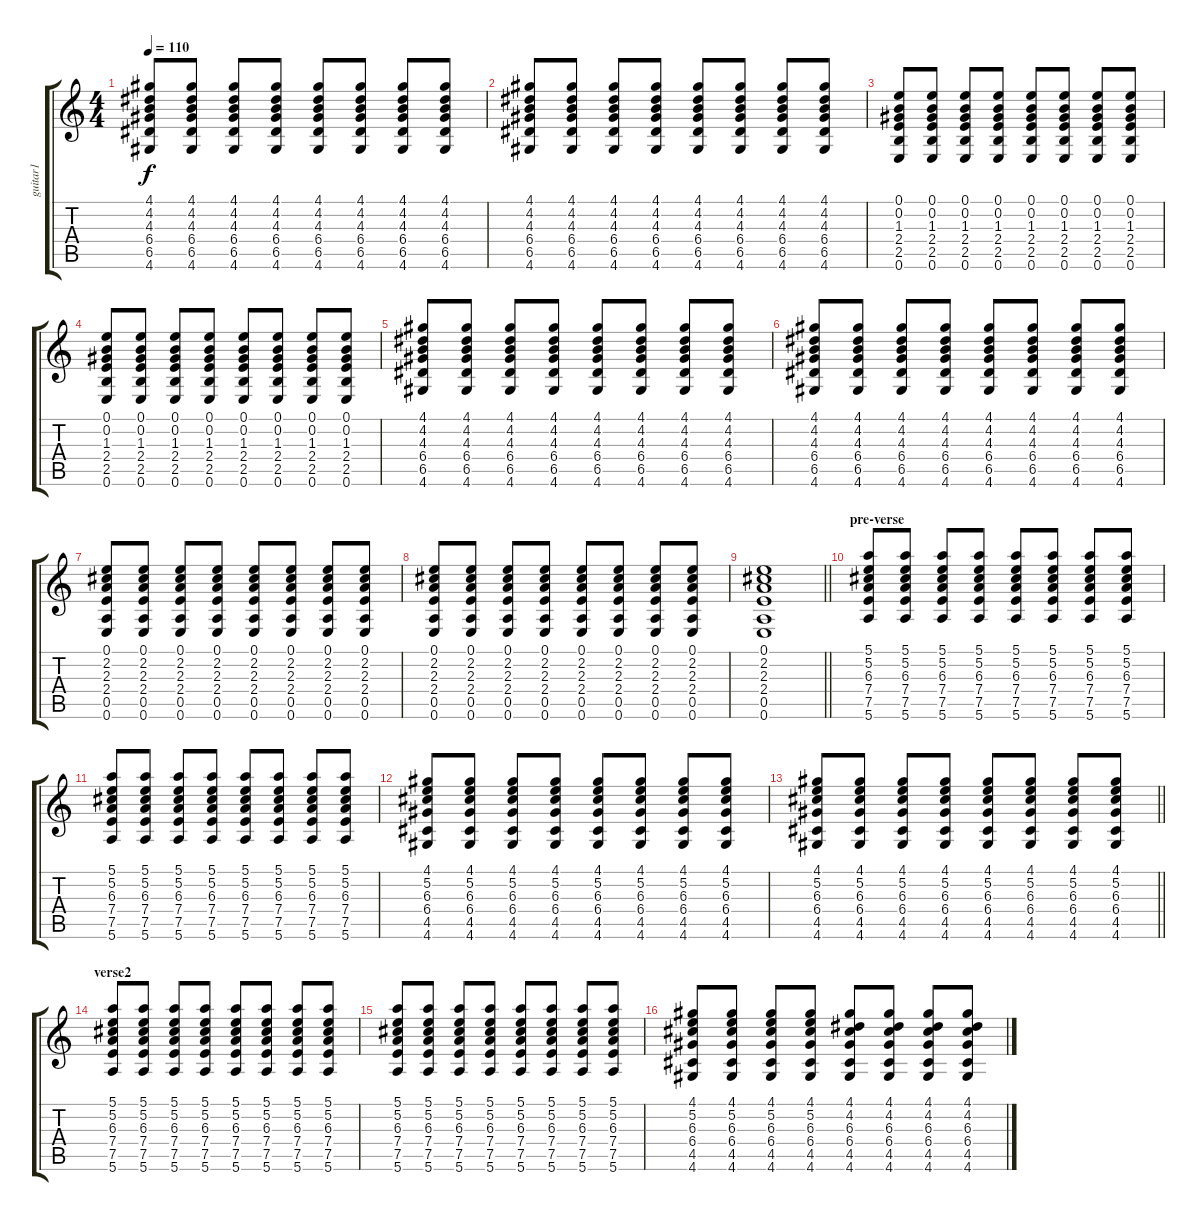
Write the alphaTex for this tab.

\track ("guitar1" "guitar1") {instrument acousticguitarsteel}
\staff {score tabs}
\tuning (E4 B3 G3 D3 A2 E2) {hide}
\ts (4 4)
\tempo 110
\clef g2
\ks c
(4.1 4.2 4.3 6.4 6.5 4.6).8{dy f} (4.1 4.2 4.3 6.4 6.5 4.6).8 (4.1 4.2 4.3 6.4 6.5 4.6).8 (4.1 4.2 4.3 6.4 6.5 4.6).8 (4.1 4.2 4.3 6.4 6.5 4.6).8 (4.1 4.2 4.3 6.4 6.5 4.6).8 (4.1 4.2 4.3 6.4 6.5 4.6).8 (4.1 4.2 4.3 6.4 6.5 4.6).8 |
(4.1 4.2 4.3 6.4 6.5 4.6).8 (4.1 4.2 4.3 6.4 6.5 4.6).8 (4.1 4.2 4.3 6.4 6.5 4.6).8 (4.1 4.2 4.3 6.4 6.5 4.6).8 (4.1 4.2 4.3 6.4 6.5 4.6).8 (4.1 4.2 4.3 6.4 6.5 4.6).8 (4.1 4.2 4.3 6.4 6.5 4.6).8 (4.1 4.2 4.3 6.4 6.5 4.6).8 |
(0.1 0.2 1.3 2.4 2.5 0.6).8 (0.1 0.2 1.3 2.4 2.5 0.6).8 (0.1 0.2 1.3 2.4 2.5 0.6).8 (0.1 0.2 1.3 2.4 2.5 0.6).8 (0.1 0.2 1.3 2.4 2.5 0.6).8 (0.1 0.2 1.3 2.4 2.5 0.6).8 (0.1 0.2 1.3 2.4 2.5 0.6).8 (0.1 0.2 1.3 2.4 2.5 0.6).8 |
(0.1 0.2 1.3 2.4 2.5 0.6).8 (0.1 0.2 1.3 2.4 2.5 0.6).8 (0.1 0.2 1.3 2.4 2.5 0.6).8 (0.1 0.2 1.3 2.4 2.5 0.6).8 (0.1 0.2 1.3 2.4 2.5 0.6).8 (0.1 0.2 1.3 2.4 2.5 0.6).8 (0.1 0.2 1.3 2.4 2.5 0.6).8 (0.1 0.2 1.3 2.4 2.5 0.6).8 |
(4.1 4.2 4.3 6.4 6.5 4.6).8 (4.1 4.2 4.3 6.4 6.5 4.6).8 (4.1 4.2 4.3 6.4 6.5 4.6).8 (4.1 4.2 4.3 6.4 6.5 4.6).8 (4.1 4.2 4.3 6.4 6.5 4.6).8 (4.1 4.2 4.3 6.4 6.5 4.6).8 (4.1 4.2 4.3 6.4 6.5 4.6).8 (4.1 4.2 4.3 6.4 6.5 4.6).8 |
(4.1 4.2 4.3 6.4 6.5 4.6).8 (4.1 4.2 4.3 6.4 6.5 4.6).8 (4.1 4.2 4.3 6.4 6.5 4.6).8 (4.1 4.2 4.3 6.4 6.5 4.6).8 (4.1 4.2 4.3 6.4 6.5 4.6).8 (4.1 4.2 4.3 6.4 6.5 4.6).8 (4.1 4.2 4.3 6.4 6.5 4.6).8 (4.1 4.2 4.3 6.4 6.5 4.6).8 |
(0.1 2.2 2.3 2.4 0.5 0.6).8 (0.1 2.2 2.3 2.4 0.5 0.6).8 (0.1 2.2 2.3 2.4 0.5 0.6).8 (0.1 2.2 2.3 2.4 0.5 0.6).8 (0.1 2.2 2.3 2.4 0.5 0.6).8 (0.1 2.2 2.3 2.4 0.5 0.6).8 (0.1 2.2 2.3 2.4 0.5 0.6).8 (0.1 2.2 2.3 2.4 0.5 0.6).8 |
(0.1 2.2 2.3 2.4 0.5 0.6).8 (0.1 2.2 2.3 2.4 0.5 0.6).8 (0.1 2.2 2.3 2.4 0.5 0.6).8 (0.1 2.2 2.3 2.4 0.5 0.6).8 (0.1 2.2 2.3 2.4 0.5 0.6).8 (0.1 2.2 2.3 2.4 0.5 0.6).8 (0.1 2.2 2.3 2.4 0.5 0.6).8 (0.1 2.2 2.3 2.4 0.5 0.6).8 |
\barLineRight lightlight
(0.1 2.2 2.3 2.4 0.5 0.6).1 |
\section ("" "pre-verse")
(5.1 5.2 6.3 7.4 7.5 5.6).8 (5.1 5.2 6.3 7.4 7.5 5.6).8 (5.1 5.2 6.3 7.4 7.5 5.6).8 (5.1 5.2 6.3 7.4 7.5 5.6).8 (5.1 5.2 6.3 7.4 7.5 5.6).8 (5.1 5.2 6.3 7.4 7.5 5.6).8 (5.1 5.2 6.3 7.4 7.5 5.6).8 (5.1 5.2 6.3 7.4 7.5 5.6).8 |
(5.1 5.2 6.3 7.4 7.5 5.6).8 (5.1 5.2 6.3 7.4 7.5 5.6).8 (5.1 5.2 6.3 7.4 7.5 5.6).8 (5.1 5.2 6.3 7.4 7.5 5.6).8 (5.1 5.2 6.3 7.4 7.5 5.6).8 (5.1 5.2 6.3 7.4 7.5 5.6).8 (5.1 5.2 6.3 7.4 7.5 5.6).8 (5.1 5.2 6.3 7.4 7.5 5.6).8 |
(4.1 5.2 6.3 6.4 4.5 4.6).8 (4.1 5.2 6.3 6.4 4.5 4.6).8 (4.1 5.2 6.3 6.4 4.5 4.6).8 (4.1 5.2 6.3 6.4 4.5 4.6).8 (4.1 5.2 6.3 6.4 4.5 4.6).8 (4.1 5.2 6.3 6.4 4.5 4.6).8 (4.1 5.2 6.3 6.4 4.5 4.6).8 (4.1 5.2 6.3 6.4 4.5 4.6).8 |
\barLineRight lightlight
(4.1 5.2 6.3 6.4 4.5 4.6).8 (4.1 5.2 6.3 6.4 4.5 4.6).8 (4.1 5.2 6.3 6.4 4.5 4.6).8 (4.1 5.2 6.3 6.4 4.5 4.6).8 (4.1 5.2 6.3 6.4 4.5 4.6).8 (4.1 5.2 6.3 6.4 4.5 4.6).8 (4.1 5.2 6.3 6.4 4.5 4.6).8 (4.1 5.2 6.3 6.4 4.5 4.6).8 |
\section ("" "verse2")
(5.1 5.2 6.3 7.4 7.5 5.6).8 (5.1 5.2 6.3 7.4 7.5 5.6).8 (5.1 5.2 6.3 7.4 7.5 5.6).8 (5.1 5.2 6.3 7.4 7.5 5.6).8 (5.1 5.2 6.3 7.4 7.5 5.6).8 (5.1 5.2 6.3 7.4 7.5 5.6).8 (5.1 5.2 6.3 7.4 7.5 5.6).8 (5.1 5.2 6.3 7.4 7.5 5.6).8 |
(5.1 5.2 6.3 7.4 7.5 5.6).8 (5.1 5.2 6.3 7.4 7.5 5.6).8 (5.1 5.2 6.3 7.4 7.5 5.6).8 (5.1 5.2 6.3 7.4 7.5 5.6).8 (5.1 5.2 6.3 7.4 7.5 5.6).8 (5.1 5.2 6.3 7.4 7.5 5.6).8 (5.1 5.2 6.3 7.4 7.5 5.6).8 (5.1 5.2 6.3 7.4 7.5 5.6).8 |
(4.1 5.2 6.3 6.4 4.5 4.6).8 (4.1 5.2 6.3 6.4 4.5 4.6).8 (4.1 5.2 6.3 6.4 4.5 4.6).8 (4.1 5.2 6.3 6.4 4.5 4.6).8 (4.1 4.2 6.3 6.4 4.5 4.6).8 (4.1 4.2 6.3 6.4 4.5 4.6).8 (4.1 4.2 6.3 6.4 4.5 4.6).8 (4.1 4.2 6.3 6.4 4.5 4.6).8
